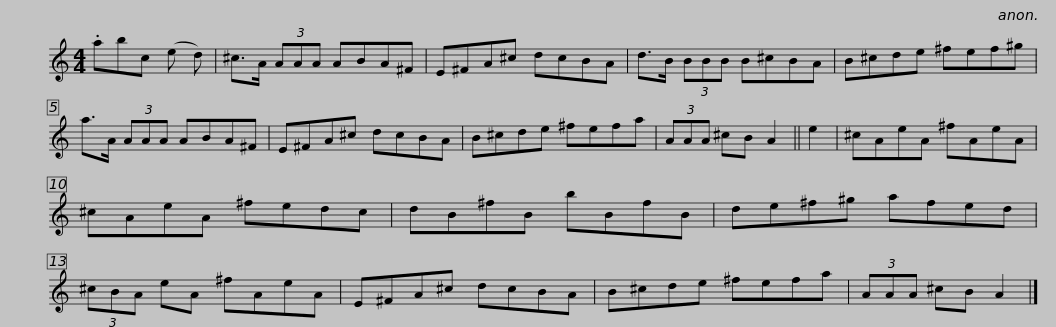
X:1
L:1/8
M:4/4
I:linebreak $
K:C
V:1 treble
V:1
 .abc (e d) | ^c>A (3AAA ABA^F | E^FA^c dcBA | d>B (3BBB B^cBA | B^cde ^fef^g |$ %5
 a>A (3AAA ABA^F | E^FA^c dcBA | B^cde ^fefa | (3AAA ^cB A2 || e2 | %10
 ^cAeA ^fAeA |$ ^cAeA ^fedc | dB^fB bBfB | de^f^g afed | (3^cBA eA ^fAeA | %15
 E^FA^c dcBA |$ B^cde ^fefa | (3AAA ^cB A2 |] %18
